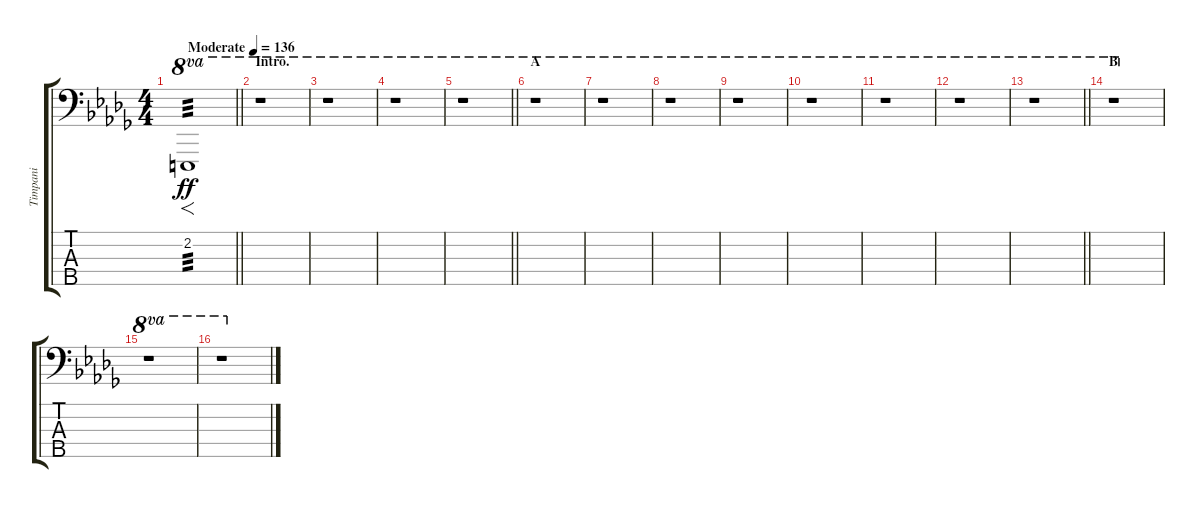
\track ("Timpani" "Timpani") {instrument timpani}
\staff {score tabs}
\tuning (G2 D2 A1 E1 B0) {hide}
\ts (4 4)
\tempo (136 "Moderate")
\clef f4
\barLineRight lightlight
\ks db
2.2.1{f ot 8va tp 3 dy ff instrument timpani} |
\section ("" "Intro.")
r.1{ot 8va} |
r.1{ot 8va} |
r.1{ot 8va} |
\barLineRight lightlight
r.1{ot 8va} |
\section ("" "A")
r.1{ot 8va} |
r.1{ot 8va} |
r.1{ot 8va} |
r.1{ot 8va} |
r.1{ot 8va} |
r.1{ot 8va} |
r.1{ot 8va} |
\barLineRight lightlight
r.1{ot 8va} |
\section ("" "B")
r.1{ot 8va} |
r.1{ot 8va} |
r.1{ot 8va}
